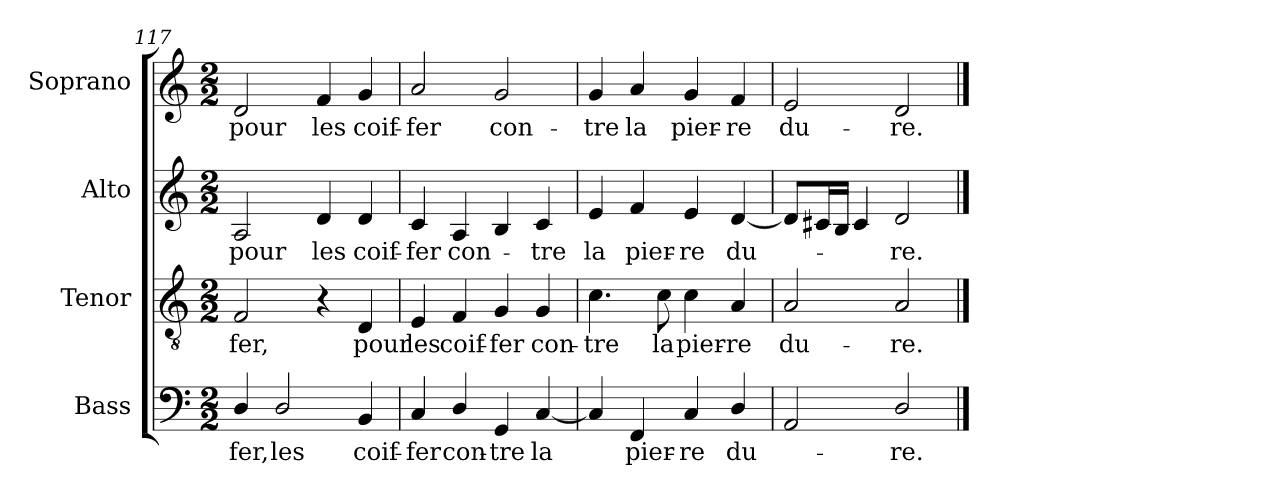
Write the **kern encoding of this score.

**kern	**text	**kern	**text	**kern	**text	**kern	**text
*part4	*part4	*part3	*part3	*part2	*part2	*part1	*part1
*staff4	*staff4	*staff3	*staff3	*staff2	*staff2	*staff1	*staff1
*I"Bass	*	*I"Tenor	*	*I"Alto	*	*I"Soprano	*
*I'B.	*	*I'T.	*	*I'A.	*	*I'S.	*
!!LO:LB:g=z
*clefF4	*	*clefGv2	*	*clefG2	*	*clefG2	*
*	*	*ITrd7c12	*	*	*	*	*
*k[]	*	*k[]	*	*k[]	*	*k[]	*
*C:	*	*C:	*	*C:	*	*C:	*
*M2/2	*	*M2/2	*	*M2/2	*	*M2/2	*
=117	=117	=117	=117	=117	=117	=117	=117
!	!LO:LY:b:color=#000000	!	!	!	!	!	!
!	!	!	!LO:LY:b:color=#000000	!	!	!	!
!	!	!	!	!	!LO:LY:b:color=#000000	!	!
!	!	!	!	!	!	!	!LO:LY:b:color=#000000
4Di/	-fer,	2FFi/	-fer,	2Ai/	pour	2di/	pour
!	!LO:LY:b:color=#000000	!	!	!	!	!	!
2Di/	les	.	.	.	.	.	.
!	!	!	!	!	!LO:LY:b:color=#000000	!	!
!	!	!	!	!	!	!	!LO:LY:b:color=#000000
.	.	4r	.	4di/	les	4fi/	les
!	!LO:LY:b:color=#000000	!	!	!	!	!	!
!	!	!	!LO:LY:b:color=#000000	!	!	!	!
!	!	!	!	!	!LO:LY:b:color=#000000	!	!
!	!	!	!	!	!	!	!LO:LY:b:color=#000000
4BBi/	coif-	4DDi/	pour	4di/	coif-	4gi/	coif-
=118	=118	=118	=118	=118	=118	=118	=118
!	!LO:LY:b:color=#000000	!	!	!	!	!	!
!	!	!	!LO:LY:b:color=#000000	!	!	!	!
!	!	!	!	!	!LO:LY:b:color=#000000	!	!
!	!	!	!	!	!	!	!LO:LY:b:color=#000000
4Ci/	-fer	4EEi/	les	4ci/	-fer	2ai/	-fer
!	!LO:LY:b:color=#000000	!	!	!	!	!	!
!	!	!	!LO:LY:b:color=#000000	!	!	!	!
!	!	!	!	!	!LO:LY:b:color=#000000	!	!
4Di/	con-	4FFi/	coif-	4Ai/	con-	.	.
!	!LO:LY:b:color=#000000	!	!	!	!	!	!
!	!	!	!LO:LY:b:color=#000000	!	!	!	!
!	!	!	!	!	!	!	!LO:LY:b:color=#000000
4GGi/	-tre	4GGi/	-fer	4Bi/	.	2gi/	con-
!	!LO:LY:b:color=#000000	!	!	!	!	!	!
!	!	!	!LO:LY:b:color=#000000	!	!	!	!
!	!	!	!	!	!LO:LY:b:color=#000000	!	!
[4Ci/	la	4GGi/	con-	4ci/	-tre	.	.
=119	=119	=119	=119	=119	=119	=119	=119
!	!	!	!LO:LY:b:color=#000000	!	!	!	!
!	!	!	!	!	!LO:LY:b:color=#000000	!	!
!	!	!	!	!	!	!	!LO:LY:b:color=#000000
4Ci/]	.	4.Ci\	-tre	4ei/	la	4gi/	-tre
!	!LO:LY:b:color=#000000	!	!	!	!	!	!
!	!	!	!	!	!LO:LY:b:color=#000000	!	!
!	!	!	!	!	!	!	!LO:LY:b:color=#000000
4FFi/	pier-	.	.	4fi/	pier-	4ai/	la
!	!	!	!LO:LY:b:color=#000000	!	!	!	!
.	.	8Ci\	la	.	.	.	.
!	!LO:LY:b:color=#000000	!	!	!	!	!	!
!	!	!	!LO:LY:b:color=#000000	!	!	!	!
!	!	!	!	!	!LO:LY:b:color=#000000	!	!
!	!	!	!	!	!	!	!LO:LY:b:color=#000000
4Ci/	-re	4Ci\	pier-	4ei/	-re	4gi/	pier-
!	!LO:LY:b:color=#000000	!	!	!	!	!	!
!	!	!	!LO:LY:b:color=#000000	!	!	!	!
!	!	!	!	!	!LO:LY:b:color=#000000	!	!
!	!	!	!	!	!	!	!LO:LY:b:color=#000000
4Di/	du-	4AAi/	-re	[4di/	du-	4fi/	-re
=120	=120	=120	=120	=120	=120	=120	=120
!	!	!	!LO:LY:b:color=#000000	!	!	!	!
!	!	!	!	!	!	!	!LO:LY:b:color=#000000
2AAi/	.	2AAi/	du-	8di/L]	.	2ei/	du-
.	.	.	.	16c#Xi/L	.	.	.
.	.	.	.	16Bi/JJ	.	.	.
.	.	.	.	4c#i/	.	.	.
!	!LO:LY:b:color=#000000	!	!	!	!	!	!
!	!	!	!LO:LY:b:color=#000000	!	!	!	!
!	!	!	!	!	!LO:LY:b:color=#000000	!	!
!	!	!	!	!	!	!	!LO:LY:b:color=#000000
2Di/	-re.	2AAi/	-re.	2di/	-re.	2di/	-re.
==	==	==	==	==	==	==	==
*-	*-	*-	*-	*-	*-	*-	*-
